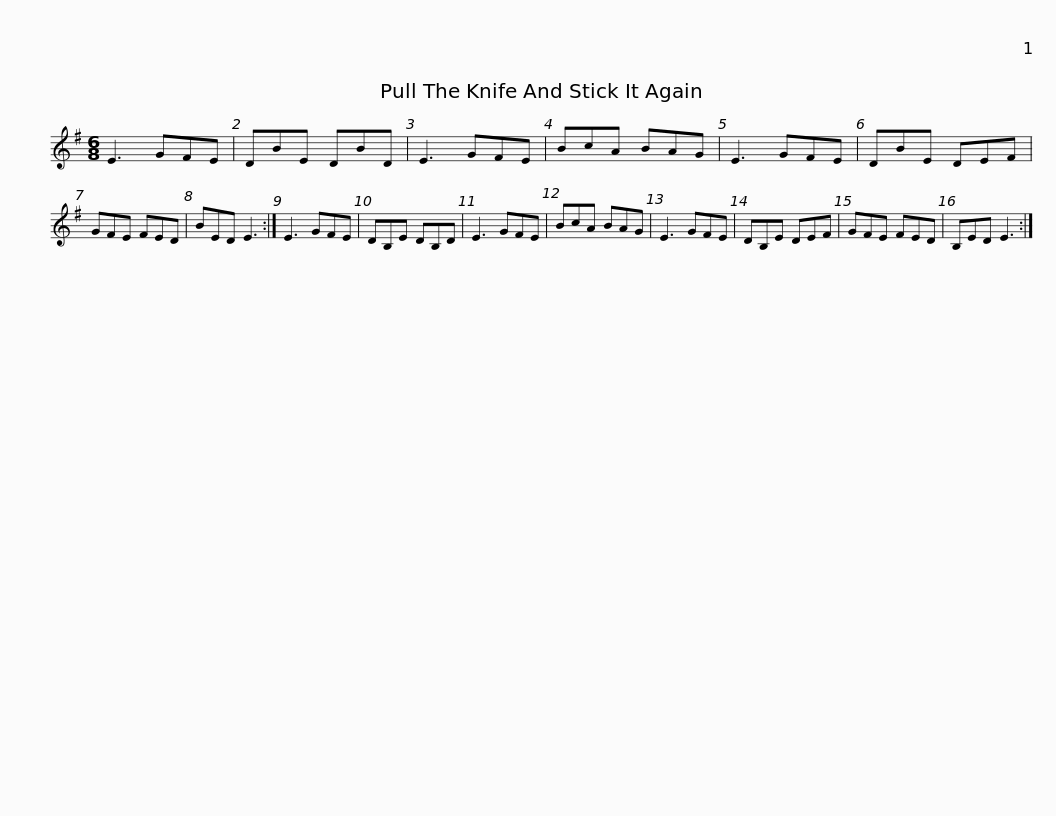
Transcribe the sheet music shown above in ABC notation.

X:1
L:1/8
M:6/8
I:linebreak $
K:Emin
V:1 treble
V:1
 E3 GFE | DBE DBD | E3 GFE | BcA BAG | E3 GFE | %5
 DBE DEF | GFE FED | BED E3 :|$ E3 GFE | DB,E DB,D | %10
 E3 GFE | BcA BAG | E3 GFE | DB,E DEF | GFE FED | %15
 B,ED E3 :| %16
